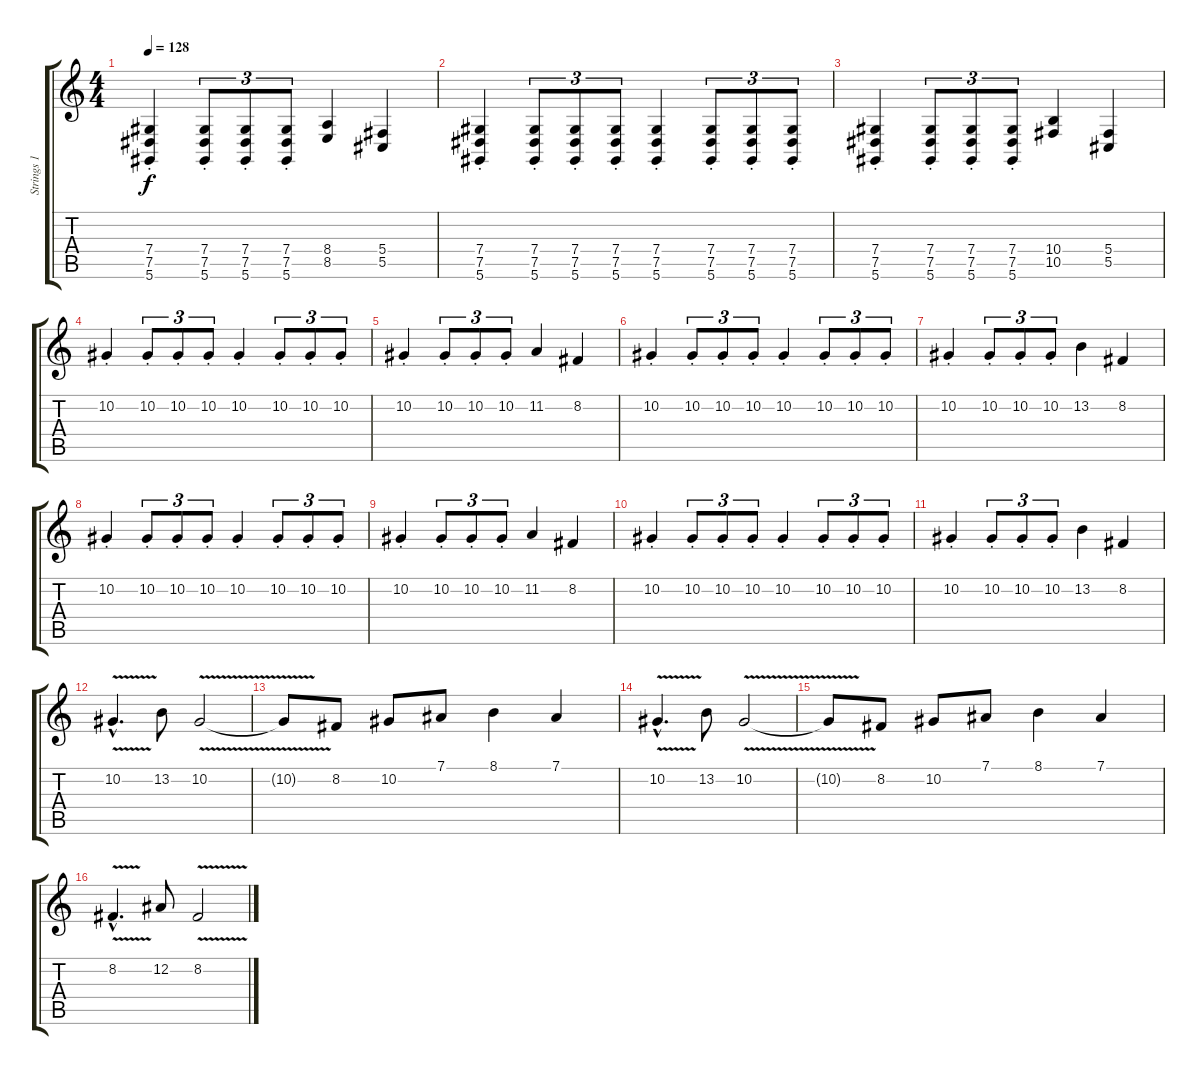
\track ("Strings 1" "Strings 1") {instrument stringensemble1}
\staff {score tabs}
\tuning (Eb4 Bb3 Gb3 Db3 Ab2 Eb2) {hide}
\ts (4 4)
\tempo 128
\clef g2
\ks c
(7.4{st} 7.5{st} 5.6{st}).4{dy f} (7.4{st} 7.5{st} 5.6{st}).8{tu (3 2)} (7.4{st} 7.5{st} 5.6{st}).8{tu (3 2)} (7.4{st} 7.5{st} 5.6{st}).8{tu (3 2)} (8.4 8.5).4 (5.4 5.5).4 |
(7.4{st} 7.5{st} 5.6{st}).4 (7.4{st} 7.5{st} 5.6{st}).8{tu (3 2)} (7.4{st} 7.5{st} 5.6{st}).8{tu (3 2)} (7.4{st} 7.5{st} 5.6{st}).8{tu (3 2)} (7.4{st} 7.5{st} 5.6{st}).4 (7.4{st} 7.5{st} 5.6{st}).8{tu (3 2)} (7.4{st} 7.5{st} 5.6{st}).8{tu (3 2)} (7.4{st} 7.5{st} 5.6{st}).8{tu (3 2)} |
(7.4{st} 7.5{st} 5.6{st}).4 (7.4{st} 7.5{st} 5.6{st}).8{tu (3 2)} (7.4{st} 7.5{st} 5.6{st}).8{tu (3 2)} (7.4{st} 7.5{st} 5.6{st}).8{tu (3 2)} (10.4 10.5).4 (5.4 5.5).4 |
10.2{st}.4{volume 13} 10.2{st}.8{tu (3 2)} 10.2{st}.8{tu (3 2)} 10.2{st}.8{tu (3 2)} 10.2{st}.4 10.2{st}.8{tu (3 2)} 10.2{st}.8{tu (3 2)} 10.2{st}.8{tu (3 2)} |
10.2{st}.4 10.2{st}.8{tu (3 2)} 10.2{st}.8{tu (3 2)} 10.2{st}.8{tu (3 2)} 11.2.4 8.2.4 |
10.2{st}.4{volume 13} 10.2{st}.8{tu (3 2)} 10.2{st}.8{tu (3 2)} 10.2{st}.8{tu (3 2)} 10.2{st}.4 10.2{st}.8{tu (3 2)} 10.2{st}.8{tu (3 2)} 10.2{st}.8{tu (3 2)} |
10.2{st}.4 10.2{st}.8{tu (3 2)} 10.2{st}.8{tu (3 2)} 10.2{st}.8{tu (3 2)} 13.2.4 8.2.4 |
10.2{st}.4{volume 16} 10.2{st}.8{tu (3 2)} 10.2{st}.8{tu (3 2)} 10.2{st}.8{tu (3 2)} 10.2{st}.4 10.2{st}.8{tu (3 2)} 10.2{st}.8{tu (3 2)} 10.2{st}.8{tu (3 2)} |
10.2{st}.4 10.2{st}.8{tu (3 2)} 10.2{st}.8{tu (3 2)} 10.2{st}.8{tu (3 2)} 11.2.4 8.2.4 |
10.2{st}.4 10.2{st}.8{tu (3 2)} 10.2{st}.8{tu (3 2)} 10.2{st}.8{tu (3 2)} 10.2{st}.4 10.2{st}.8{tu (3 2)} 10.2{st}.8{tu (3 2)} 10.2{st}.8{tu (3 2)} |
10.2{st}.4 10.2{st}.8{tu (3 2)} 10.2{st}.8{tu (3 2)} 10.2{st}.8{tu (3 2)} 13.2.4 8.2.4 |
10.2{v hac}.4{d volume 13 balance 2 instrument violin} 13.2.8 10.2{v}.2 |
10.2{t}.8 8.2.8 10.2.8 7.1.8 8.1.4 7.1.4 |
10.2{v hac}.4{d} 13.2.8 10.2{v}.2 |
10.2{t}.8 8.2.8 10.2.8 7.1.8 8.1.4 7.1.4 |
8.2{v hac}.4{d} 12.2.8 8.2{v}.2
